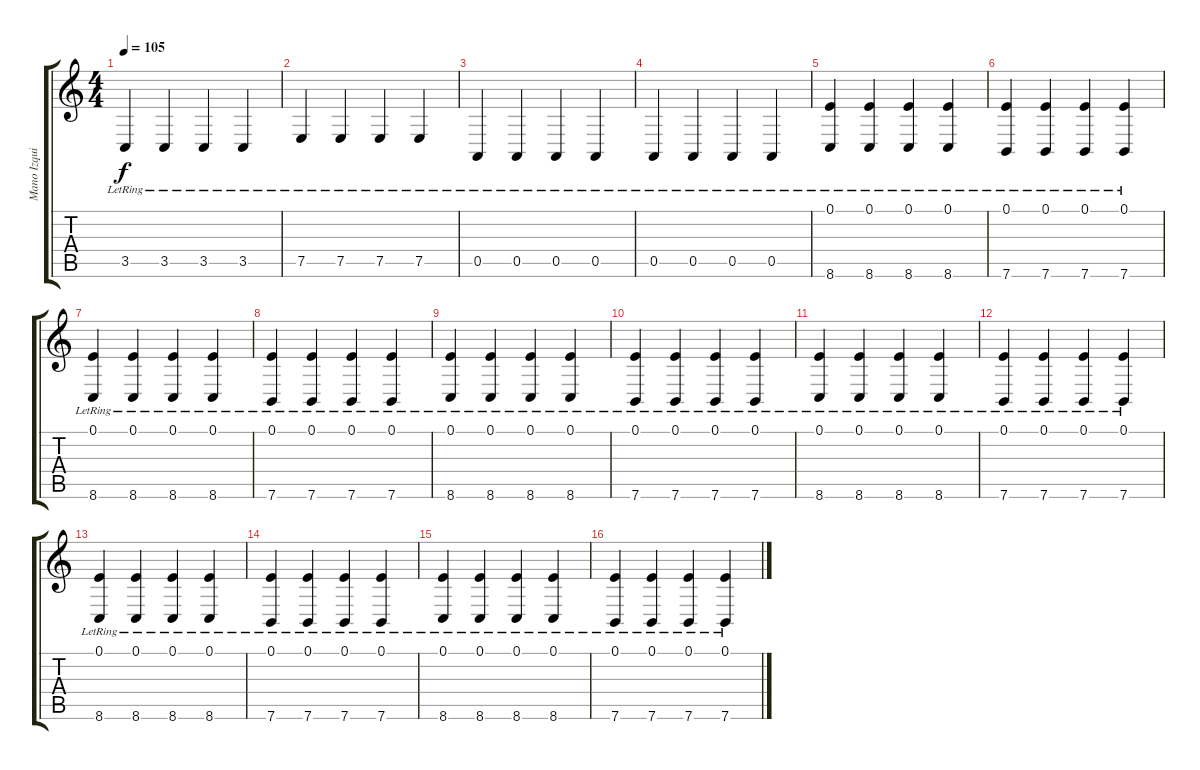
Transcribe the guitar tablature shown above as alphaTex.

\track ("Mano Izquierda" "Mano Izqui") {instrument acousticgrandpiano}
\staff {score tabs}
\tuning (E4 B3 G3 D3 A2 E2) {hide}
\ts (4 4)
\tempo 105
\clef g2
\ks c
3.5{lr}.4{dy f} 3.5{lr}.4 3.5{lr}.4 3.5{lr}.4 |
7.5{lr}.4 7.5{lr}.4 7.5{lr}.4 7.5{lr}.4 |
0.5{lr}.4 0.5{lr}.4 0.5{lr}.4 0.5{lr}.4 |
0.5{lr}.4 0.5{lr}.4 0.5{lr}.4 0.5{lr}.4 |
(0.1{lr} 8.6{lr}).4{volume 16} (0.1{lr} 8.6{lr}).4 (0.1{lr} 8.6{lr}).4 (0.1{lr} 8.6{lr}).4 |
(0.1{lr} 7.6{lr}).4 (0.1{lr} 7.6{lr}).4 (0.1{lr} 7.6{lr}).4 (0.1{lr} 7.6{lr}).4 |
(0.1{lr} 8.6{lr}).4 (0.1{lr} 8.6{lr}).4 (0.1{lr} 8.6{lr}).4 (0.1{lr} 8.6{lr}).4 |
(0.1{lr} 7.6{lr}).4 (0.1{lr} 7.6{lr}).4 (0.1{lr} 7.6{lr}).4 (0.1{lr} 7.6{lr}).4 |
(0.1{lr} 8.6{lr}).4 (0.1{lr} 8.6{lr}).4 (0.1{lr} 8.6{lr}).4 (0.1{lr} 8.6{lr}).4 |
(0.1{lr} 7.6{lr}).4 (0.1{lr} 7.6{lr}).4 (0.1{lr} 7.6{lr}).4 (0.1{lr} 7.6{lr}).4 |
(0.1{lr} 8.6{lr}).4 (0.1{lr} 8.6{lr}).4 (0.1{lr} 8.6{lr}).4 (0.1{lr} 8.6{lr}).4 |
(0.1{lr} 7.6{lr}).4 (0.1{lr} 7.6{lr}).4 (0.1{lr} 7.6{lr}).4 (0.1{lr} 7.6{lr}).4 |
(0.1{lr} 8.6{lr}).4{volume 0} (0.1{lr} 8.6{lr}).4 (0.1{lr} 8.6{lr}).4 (0.1{lr} 8.6{lr}).4 |
(0.1{lr} 7.6{lr}).4 (0.1{lr} 7.6{lr}).4 (0.1{lr} 7.6{lr}).4 (0.1{lr} 7.6{lr}).4 |
(0.1{lr} 8.6{lr}).4 (0.1{lr} 8.6{lr}).4 (0.1{lr} 8.6{lr}).4 (0.1{lr} 8.6{lr}).4 |
(0.1{lr} 7.6{lr}).4 (0.1{lr} 7.6{lr}).4 (0.1{lr} 7.6{lr}).4 (0.1{lr} 7.6{lr}).4
